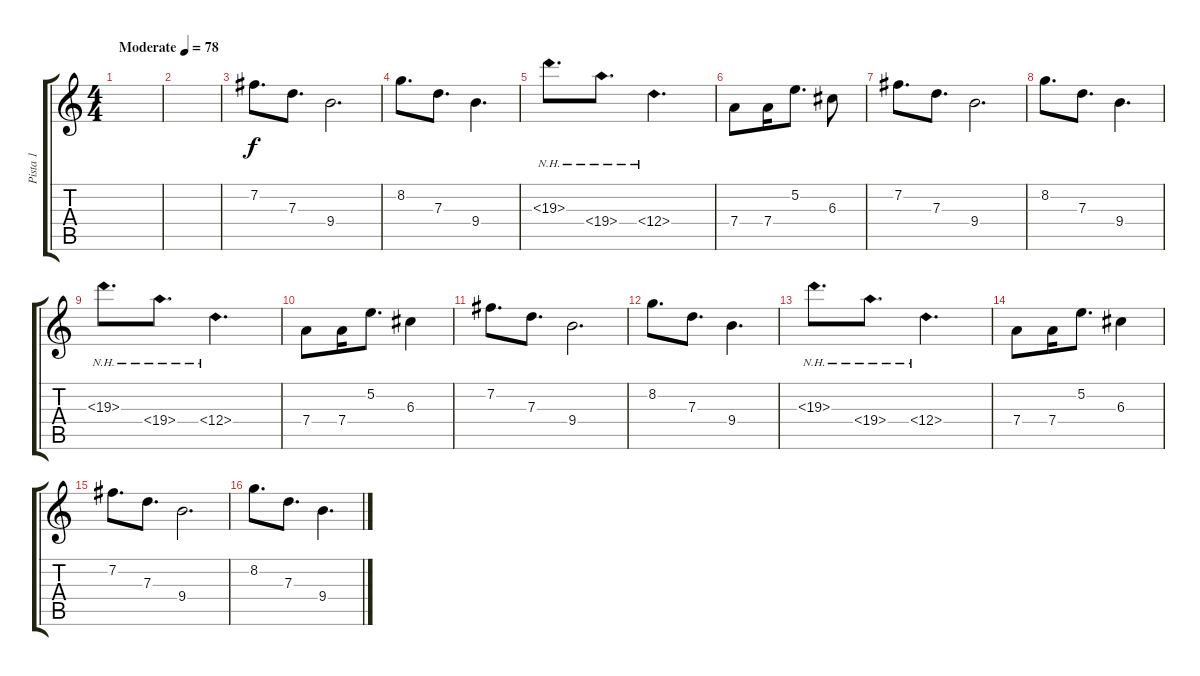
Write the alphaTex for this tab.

\track ("Pista 1" "Pista 1") {instrument electricguitarjazz}
\staff {score tabs}
\tuning (E4 B3 G3 D3 A2 E2) {hide}
\ts (4 4)
\tempo (78 "Moderate")
\clef g2
\ks c
|
|
7.2.8{d} 7.3.8{d} 9.4.2{d} |
8.2.8{d} 7.3.8{d} 9.4.4{d} |
19.3{nh}.8{d} 19.4{nh}.8{d} 12.4{nh}.4{d} |
7.4.8 7.4.16 5.2.8{d} 6.3.8 |
7.2.8{d} 7.3.8{d} 9.4.2{d} |
8.2.8{d} 7.3.8{d} 9.4.4{d} |
19.3{nh}.8{d} 19.4{nh}.8{d} 12.4{nh}.4{d} |
7.4.8 7.4.16 5.2.8{d} 6.3.4 |
7.2.8{d} 7.3.8{d} 9.4.2{d} |
8.2.8{d} 7.3.8{d} 9.4.4{d} |
19.3{nh}.8{d} 19.4{nh}.8{d} 12.4{nh}.4{d} |
7.4.8 7.4.16 5.2.8{d} 6.3.4 |
7.2.8{d} 7.3.8{d} 9.4.2{d} |
8.2.8{d} 7.3.8{d} 9.4.4{d}
